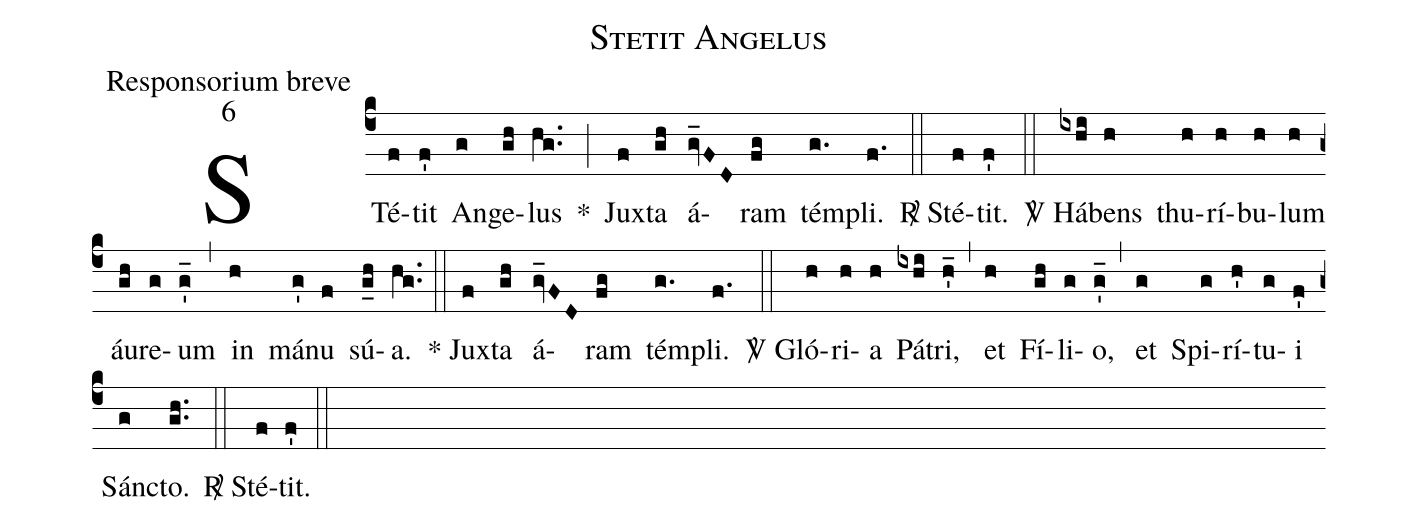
name:Stetit Angelus;
office-part:Responsorium breve;
mode:6;
%%
(c4)STé(f)tit(f') An(g)ge(gh)lus(hg..) *(;) Jux(f)ta(gh) á(gv_FD)ram(fg) tém(g.)pli.(f.) (::)
<sp>R/</sp>~Sté(f)tit.(f') (::)
<sp>V/</sp>~Há(ixhi)bens(h) thu(h)rí(h)bu(h)lum(h) áu(gh)re(g)um(g'_) (,) in(h) má(g')nu(f) sú(g_h)a.(hg..) (::)
*~Jux(f)ta(gh) á(gv_FD)ram(fg) tém(g.)pli.(f.) (::)
<sp>V/</sp>~Gló(h)ri(h)a(h) Pá(ixhi)tri,(h'_) (,) et(h) Fí(gh)li(g)o,(g'_) (,) et(g) Spi(g)rí(h')tu(g)i(f') Sán(g)cto.(gh..) (::)
<sp>R/</sp>~Sté(f)tit.(f') (::)
